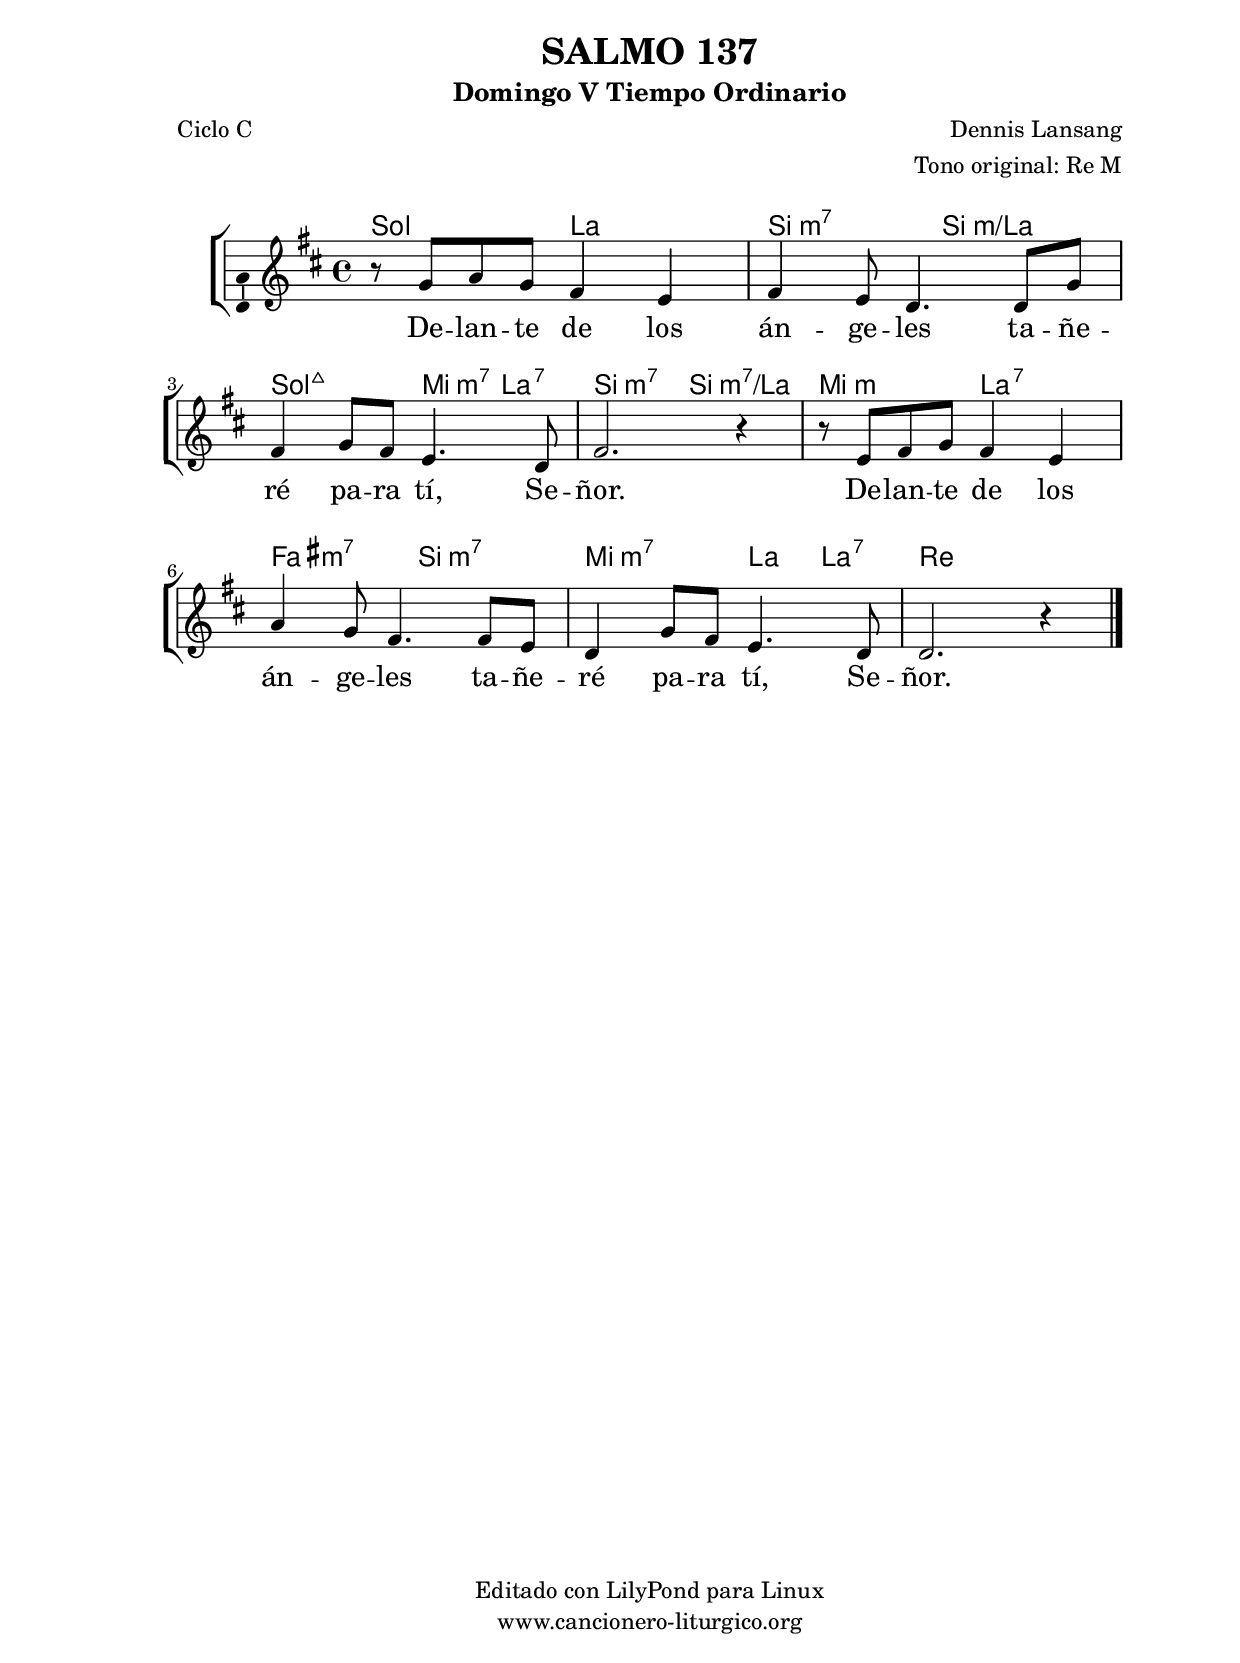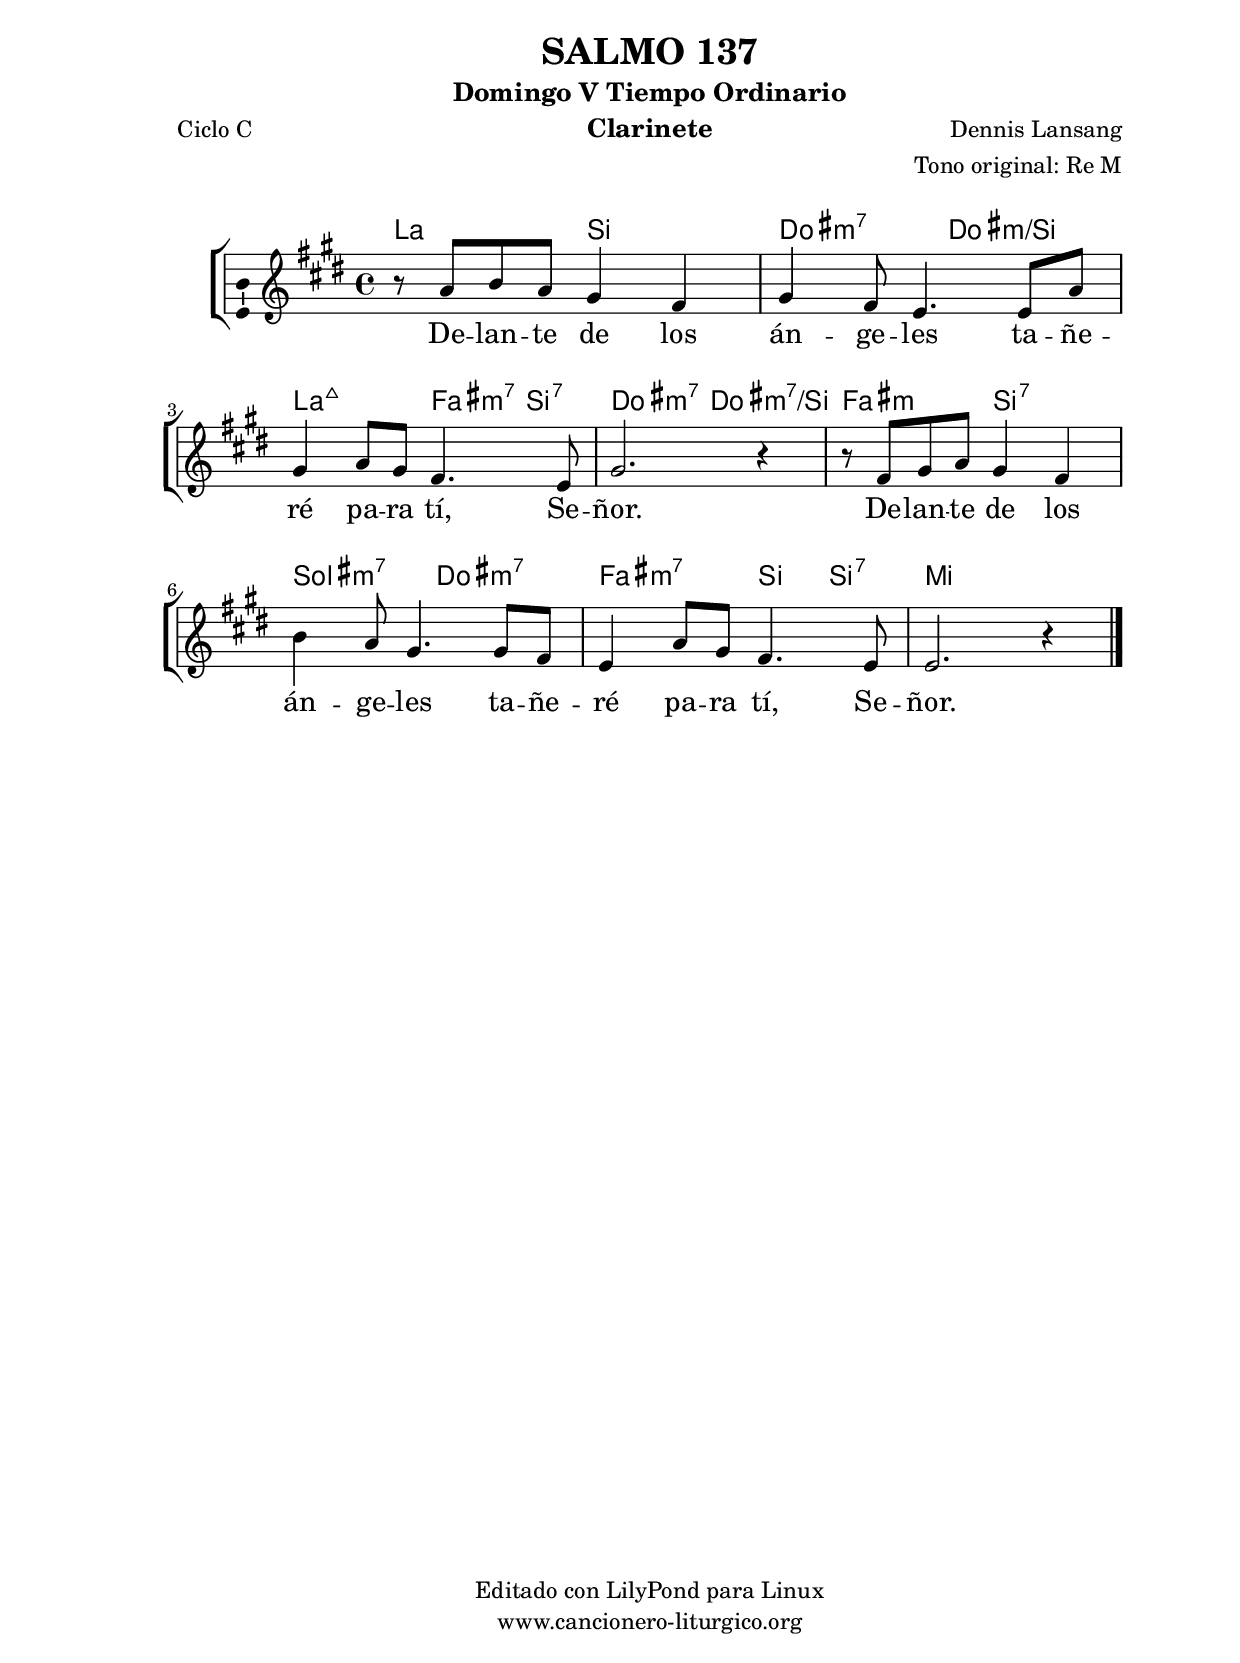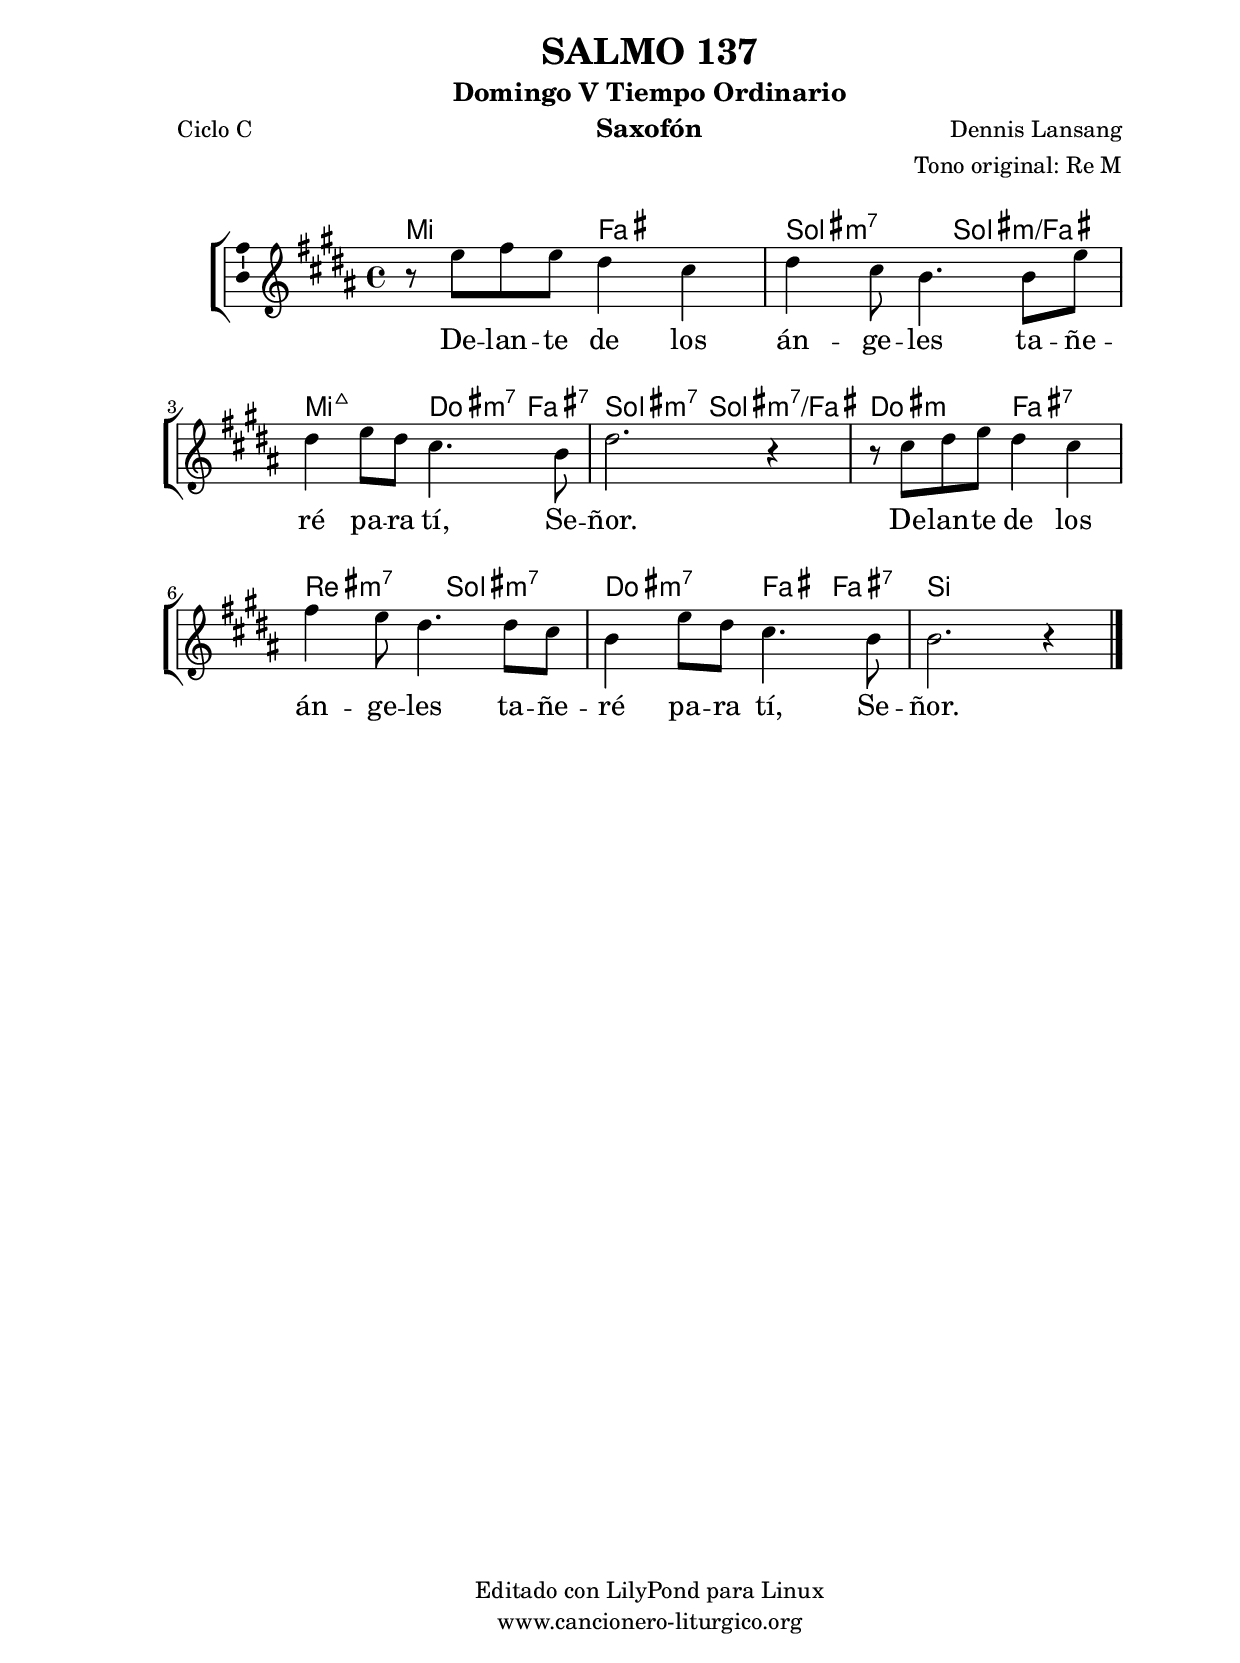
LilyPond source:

%
%para convertir .midi en .wav:
%timidity filename.midi -Ow -o finename.wav
%
%
%Para convertir de .wav a .mp3:
%lame -h -m j filename.wav
%
%
%para escuchar el midi:
%timidity nombrefichero.midi
%


%versión de lilypond para la que se ha escrito esta partitura:
\version "2.16.0"

	%Tamaño papel
	#(set-default-paper-size "a4")
	%Tamaño partitura
	#(set-global-staff-size 20)
	%No responde al pulsar sobre una nota
	#(ly:set-option 'point-and-click #f)

%parámetros del encabezamiento:
\header {
	title = "SALMO 137"
	subtitle = "Domingo V Tiempo Ordinario"
	composer = "Dennis Lansang"
	poet = "Ciclo C"
	meter = ""
	arranger = "Tono original: Re M"
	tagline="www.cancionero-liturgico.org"
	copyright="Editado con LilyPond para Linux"
	}

%parámetros asociados al papel:
\paper  {
	oddHeaderMarkup = \markup {\fill-line { \on-the-fly #not-first-page \fromproperty #'header:title \on-the-fly #not-first-page \fromproperty #'header:composer }}
	evenHeaderMarkup = \markup {\fill-line { \fromproperty #'header:composer \fromproperty #'header:title }}
	#(set-paper-size "a4")
	print-page-number = ##f
	first-page-number = 1
	print-first-page-number = ##f
%	head-separation = 3.0 \cm
	top-margin = 2.0 \cm
	bottom-margin = 0.5\cm
%%%	bottom-margin = -1.0\cm
	left-margin = 3.0 \cm
	line-width = 16.0 \cm 
	indent = 8\mm
	interscoreline = 2.\mm
	between-system-space = 15\mm
%	para que las partituras no llenen la hoja:
	ragged-bottom = ##t
%	idem para la última hoja:
	ragged-last-bottom = ##f
%	para que las partituras llenen el ancho del papel:
	ragged-last = ##f
	after-title-space = 2.5 \cm
%page-count=1
system-count=3

	%Flexible Vertical Spacing
%	markup-markup-spacing =
%	#'((basic-distance . 15) (minimum-distance . 15) (padding . 3))
	markup-system-spacing =
	#'((basic-distance . 15) (minimum-distance . 15) (padding . 3))
	system-system-spacing =
	#'((basic-distance . 15) (minimum-distance . 15) (padding . 3))
	score-system-spacing =
	#'((basic-distance . 15) (minimum-distance . 15) (padding . 5))
%	top-system-spacing = % header
%	#'((basic-distance . 8) (minimum-distance . 0) (padding . 3))
%	top-markup-spacing =
%	#'((basic-distance . 20) (minimum-distance . 20) (padding . 3))
	last-bottom-spacing = % footer
	#'((basic-distance . 5) (minimum-distance . 5) (padding . 3))
%	score-markup-spacing =
%	#'((basic-distance . 16) (minimum-distance . 13) (padding . 3))

	}


%parámetros que afectan a toda la partitura:
global =  {
	%clave de sol (G):
	\clef G
	%armadura:
%	\transpose  d c
	\key d \major
	\tempo 4=90
	\set Score.tempoHideNote = ##t
	}


acordes = {
	\italianChords
	\chordmode {
%	\transpose  d c
{
g2 a b:m7 b:m/a g:7+ e4:m7 a:7 b2:m7 b:m7/a
e2:m a:7 fis:m7 b:m7 e:m7 a4 a:7 d1
	}
	}
}


melodia = 
%	\transpose  d c
{
	\relative c''{
\time 4/4

r8 g8 a g fis4 e
fis4 e8 d4. d8 g
fis4 g8 fis e4. d8
fis2. r4
r8 e8 fis g fis4 e
a4 g8 fis4. fis8 e
d4 g8 fis e4. d8
d2. r4

	\bar "|."
	}
	}


texto = \lyricmode {
De -- lan -- te de los án -- ge -- les
ta -- ñe -- ré pa -- ra tí, Se -- ñor.
De -- lan -- te de los án -- ge -- les
ta -- ñe -- ré pa -- ra tí, Se -- ñor.
	}


acordesStaff = \context ChordNames = acordesStaff <<
	\set chordChanges = ##t
	\acordes
	>>


vozStaff = \context Voice = vozStaff
\with {\consists "Ambitus_engraver"}
<<
%	\set Staff.instrumentName = ""
%	\set Staff.shortInstrumentName = ""
%	\set Staff.midiInstrument = #"clarinet"
%	\set Staff.midiInstrument = #"cello"
%	\set Staff.midiInstrument = #"flute"
	\set Staff.midiInstrument = #"electric guitar (jazz)"
%	\set Staff.midiInstrument = #"english horn"
%	\set Staff.midiInstrument = #"violin"
%	\set Staff.midiInstrument = #"glockenspiel"
	\set Staff.midiMinimumVolume = #0.7
	\set Staff.midiMaximumVolume = #0.9
	\global
	\melodia
	>>


textoStaff = \context Lyrics = textoStaff <<
	\lyricsto vozStaff \texto
	>>

\book {
	\score {
		\context ChoirStaff {
			\override StaffGroup.SystemStartBracket #'collapse-height = #1
			\override Score.SystemStartBar #'collapse-height = #1
			<<
			\acordesStaff
			\vozStaff
			\textoStaff
			>>
			}
		\layout {
	    		\context {
				\Lyrics
				\override LyricText #'font-size = #2
				}
	   		 \context {
				\Score
				%fontSize = #3
				\override StaffSymbol #'staff-space = #(magstep +3)
				%\override Beam #'thickness = #0.55
				%\override SpacingSpanner #'spacing-increment = #1.0
				%\override Slur #'height-limit = #1.5
				}
			}
		}
	\score {
		\unfoldRepeats
		\context ChoirStaff {
			<<
			\acordesStaff
			\vozStaff
			>>
			}
		\midi {
	  		\context {
	  			\Score
				tempoWholesPerMinute = #(ly:make-moment 70 4)
				}
			}
		}
	}

%Partitura para clarinete
#(define output-suffix "C")
\book {
	\header{
		instrument = "Clarinete"
		}
	\score {
		\context ChoirStaff {
			\override StaffGroup.SystemStartBracket #'collapse-height = #1
			\override Score.SystemStartBar #'collapse-height = #1
\transpose c d
			<<
			\acordesStaff
			\vozStaff
			\textoStaff
			>>
			}
		\layout {
	    		\context {
				\Lyrics
				\override LyricText #'font-size = #2
				}
	   		 \context {
				\Score
				%fontSize = #3
				\override StaffSymbol #'staff-space = #(magstep +3)
				%\override Beam #'thickness = #0.55
				%\override SpacingSpanner #'spacing-increment = #1.0
				%\override Slur #'height-limit = #1.5
				}
			}
		}
	}

%Partitura para saxofón
#(define output-suffix "S")
\book {
	\header{
		instrument = "Saxofón"
		}
	\score {
		\context ChoirStaff {
			\override StaffGroup.SystemStartBracket #'collapse-height = #1
			\override Score.SystemStartBar #'collapse-height = #1
\transpose c a
			<<
			\acordesStaff
			\vozStaff
			\textoStaff
			>>
			}
		\layout {
	    		\context {
				\Lyrics
				\override LyricText #'font-size = #2
				}
	   		 \context {
				\Score
				%fontSize = #3
				\override StaffSymbol #'staff-space = #(magstep +3)
				%\override Beam #'thickness = #0.55
				%\override SpacingSpanner #'spacing-increment = #1.0
				%\override Slur #'height-limit = #1.5
				}
			}
		}
	}

